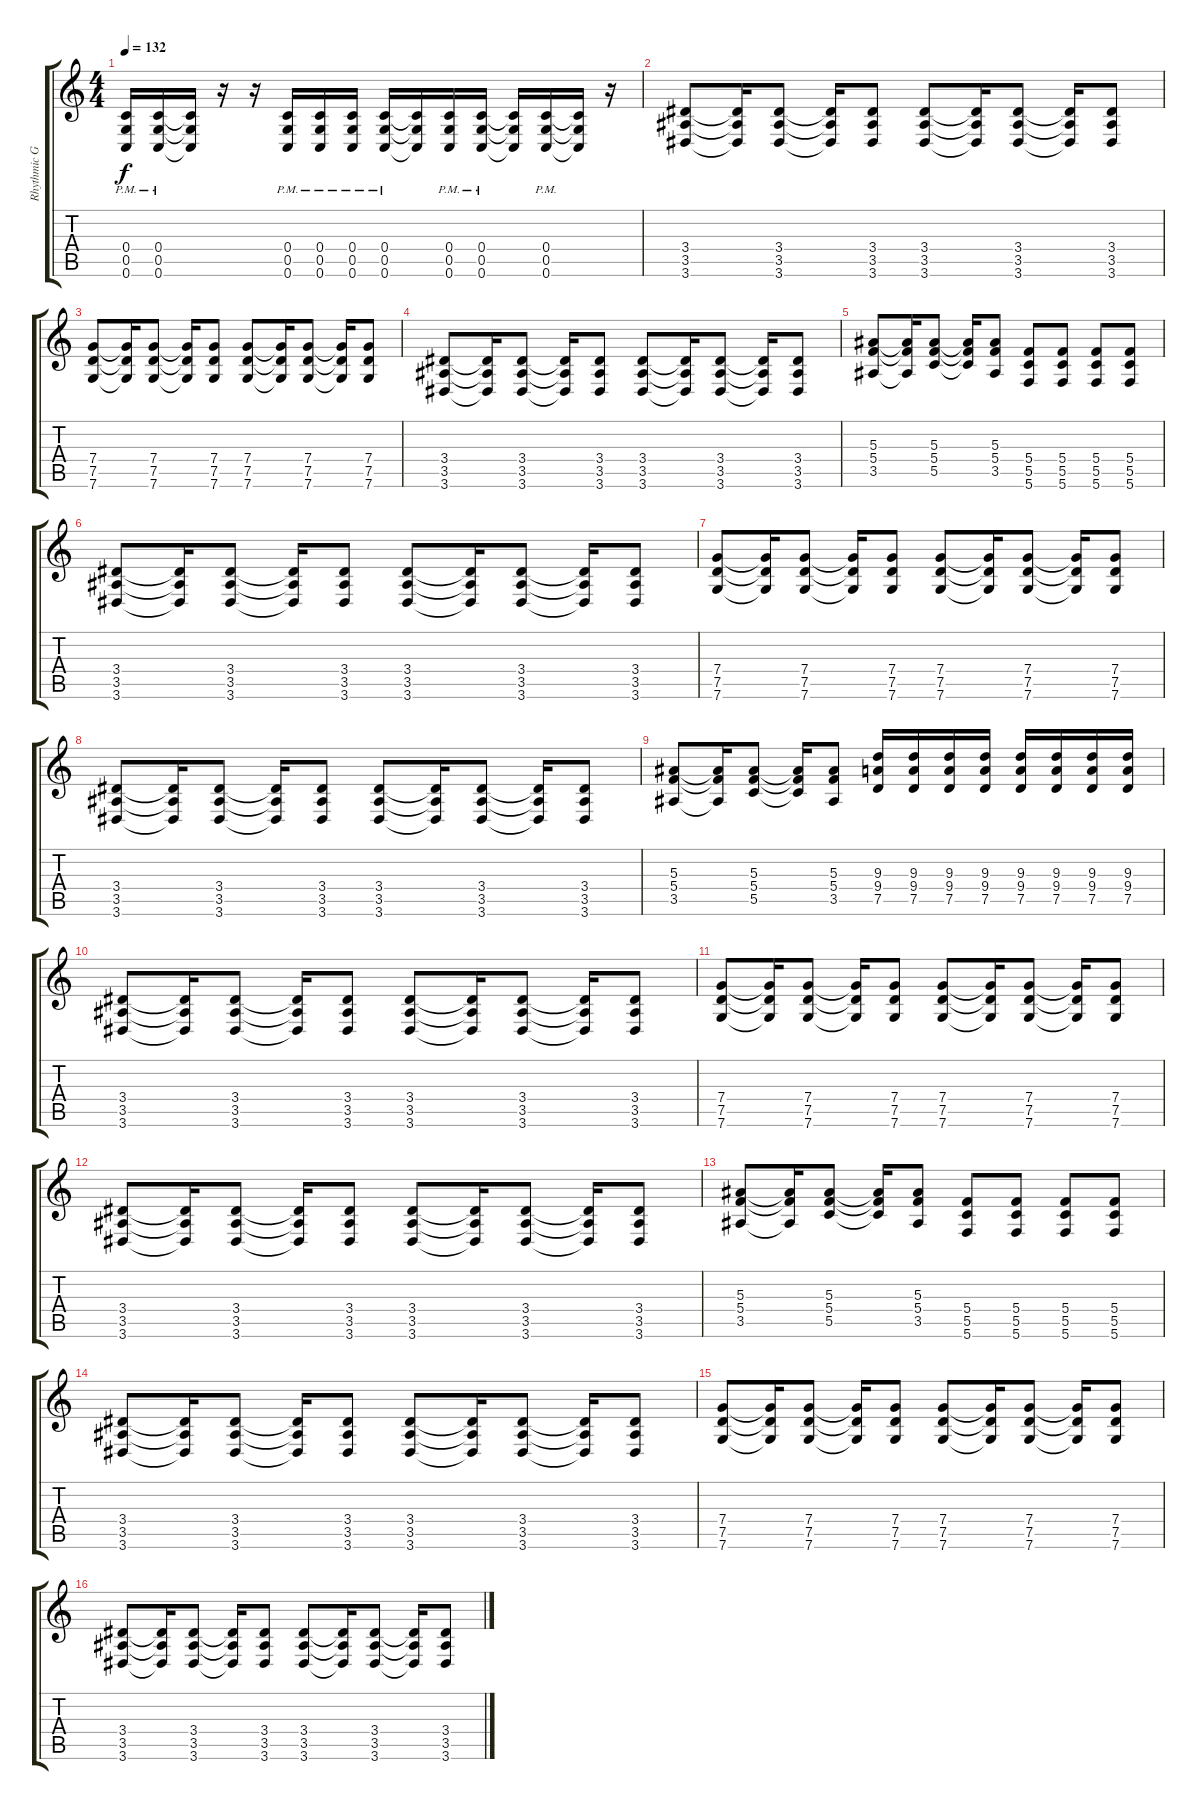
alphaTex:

\track ("Rhythmic Guitar" "Rhythmic G") {instrument distortionguitar}
\staff {score tabs}
\tuning (D4 A3 F3 C3 G2 C2) {hide}
\ts (4 4)
\tempo 132
\clef g2
\ks c
(0.4{pm} 0.5{pm} 0.6{pm}).16{dy f} (0.4{pm} 0.5{pm} 0.6{pm}).16 (0.4{t} 0.5{t} 0.6{t}).16 r.16 r.16 (0.4{pm} 0.5{pm} 0.6{pm}).16 (0.4{pm} 0.5{pm} 0.6{pm}).16 (0.4{pm} 0.5{pm} 0.6{pm}).16 (0.4{pm} 0.5{pm} 0.6{pm}).16 (0.4{t} 0.5{t} 0.6{t}).16 (0.4{pm} 0.5{pm} 0.6{pm}).16 (0.4{pm} 0.5{pm} 0.6{pm}).16 (0.4{t} 0.5{t} 0.6{t}).16 (0.4{pm} 0.5{pm} 0.6{pm}).16 (0.4{t} 0.5{t} 0.6{t}).16 r.16 |
(3.4 3.5 3.6).8 (3.4{t} 3.5{t} 3.6{t}).16 (3.4 3.5 3.6).8 (3.4{t} 3.5{t} 3.6{t}).16 (3.4 3.5 3.6).8 (3.4 3.5 3.6).8 (3.4{t} 3.5{t} 3.6{t}).16 (3.4 3.5 3.6).8 (3.4{t} 3.5{t} 3.6{t}).16 (3.4 3.5 3.6).8 |
(7.4 7.5 7.6).8 (7.4{t} 7.5{t} 7.6{t}).16 (7.4 7.5 7.6).8 (7.4{t} 7.5{t} 7.6{t}).16 (7.4 7.5 7.6).8 (7.4 7.5 7.6).8 (7.4{t} 7.5{t} 7.6{t}).16 (7.4 7.5 7.6).8 (7.4{t} 7.5{t} 7.6{t}).16 (7.4 7.5 7.6).8 |
(3.4 3.5 3.6).8 (3.4{t} 3.5{t} 3.6{t}).16 (3.4 3.5 3.6).8 (3.4{t} 3.5{t} 3.6{t}).16 (3.4 3.5 3.6).8 (3.4 3.5 3.6).8 (3.4{t} 3.5{t} 3.6{t}).16 (3.4 3.5 3.6).8 (3.4{t} 3.5{t} 3.6{t}).16 (3.4 3.5 3.6).8 |
(5.3 5.4 3.5).8 (5.3{t} 5.4{t} 3.5{t}).16 (5.3 5.4 5.5).8 (5.3{t} 5.4{t} 5.5{t}).16 (5.3 5.4 3.5).8 (5.4 5.5 5.6).8 (5.4 5.5 5.6).8 (5.4 5.5 5.6).8 (5.4 5.5 5.6).8 |
(3.4 3.5 3.6).8 (3.4{t} 3.5{t} 3.6{t}).16 (3.4 3.5 3.6).8 (3.4{t} 3.5{t} 3.6{t}).16 (3.4 3.5 3.6).8 (3.4 3.5 3.6).8 (3.4{t} 3.5{t} 3.6{t}).16 (3.4 3.5 3.6).8 (3.4{t} 3.5{t} 3.6{t}).16 (3.4 3.5 3.6).8 |
(7.4 7.5 7.6).8 (7.4{t} 7.5{t} 7.6{t}).16 (7.4 7.5 7.6).8 (7.4{t} 7.5{t} 7.6{t}).16 (7.4 7.5 7.6).8 (7.4 7.5 7.6).8 (7.4{t} 7.5{t} 7.6{t}).16 (7.4 7.5 7.6).8 (7.4{t} 7.5{t} 7.6{t}).16 (7.4 7.5 7.6).8 |
(3.4 3.5 3.6).8 (3.4{t} 3.5{t} 3.6{t}).16 (3.4 3.5 3.6).8 (3.4{t} 3.5{t} 3.6{t}).16 (3.4 3.5 3.6).8 (3.4 3.5 3.6).8 (3.4{t} 3.5{t} 3.6{t}).16 (3.4 3.5 3.6).8 (3.4{t} 3.5{t} 3.6{t}).16 (3.4 3.5 3.6).8 |
(5.3 5.4 3.5).8 (5.3{t} 5.4{t} 3.5{t}).16 (5.3 5.4 5.5).8 (5.3{t} 5.4{t} 5.5{t}).16 (5.3 5.4 3.5).8 (9.3 9.4 7.5).16 (9.3 9.4 7.5).16 (9.3 9.4 7.5).16 (9.3 9.4 7.5).16 (9.3 9.4 7.5).16 (9.3 9.4 7.5).16 (9.3 9.4 7.5).16 (9.3 9.4 7.5).16 |
(3.4 3.5 3.6).8 (3.4{t} 3.5{t} 3.6{t}).16 (3.4 3.5 3.6).8 (3.4{t} 3.5{t} 3.6{t}).16 (3.4 3.5 3.6).8 (3.4 3.5 3.6).8 (3.4{t} 3.5{t} 3.6{t}).16 (3.4 3.5 3.6).8 (3.4{t} 3.5{t} 3.6{t}).16 (3.4 3.5 3.6).8 |
(7.4 7.5 7.6).8 (7.4{t} 7.5{t} 7.6{t}).16 (7.4 7.5 7.6).8 (7.4{t} 7.5{t} 7.6{t}).16 (7.4 7.5 7.6).8 (7.4 7.5 7.6).8 (7.4{t} 7.5{t} 7.6{t}).16 (7.4 7.5 7.6).8 (7.4{t} 7.5{t} 7.6{t}).16 (7.4 7.5 7.6).8 |
(3.4 3.5 3.6).8 (3.4{t} 3.5{t} 3.6{t}).16 (3.4 3.5 3.6).8 (3.4{t} 3.5{t} 3.6{t}).16 (3.4 3.5 3.6).8 (3.4 3.5 3.6).8 (3.4{t} 3.5{t} 3.6{t}).16 (3.4 3.5 3.6).8 (3.4{t} 3.5{t} 3.6{t}).16 (3.4 3.5 3.6).8 |
(5.3 5.4 3.5).8 (5.3{t} 5.4{t} 3.5{t}).16 (5.3 5.4 5.5).8 (5.3{t} 5.4{t} 5.5{t}).16 (5.3 5.4 3.5).8 (5.4 5.5 5.6).8 (5.4 5.5 5.6).8 (5.4 5.5 5.6).8 (5.4 5.5 5.6).8 |
(3.4 3.5 3.6).8 (3.4{t} 3.5{t} 3.6{t}).16 (3.4 3.5 3.6).8 (3.4{t} 3.5{t} 3.6{t}).16 (3.4 3.5 3.6).8 (3.4 3.5 3.6).8 (3.4{t} 3.5{t} 3.6{t}).16 (3.4 3.5 3.6).8 (3.4{t} 3.5{t} 3.6{t}).16 (3.4 3.5 3.6).8 |
(7.4 7.5 7.6).8 (7.4{t} 7.5{t} 7.6{t}).16 (7.4 7.5 7.6).8 (7.4{t} 7.5{t} 7.6{t}).16 (7.4 7.5 7.6).8 (7.4 7.5 7.6).8 (7.4{t} 7.5{t} 7.6{t}).16 (7.4 7.5 7.6).8 (7.4{t} 7.5{t} 7.6{t}).16 (7.4 7.5 7.6).8 |
(3.4 3.5 3.6).8 (3.4{t} 3.5{t} 3.6{t}).16 (3.4 3.5 3.6).8 (3.4{t} 3.5{t} 3.6{t}).16 (3.4 3.5 3.6).8 (3.4 3.5 3.6).8 (3.4{t} 3.5{t} 3.6{t}).16 (3.4 3.5 3.6).8 (3.4{t} 3.5{t} 3.6{t}).16 (3.4 3.5 3.6).8
